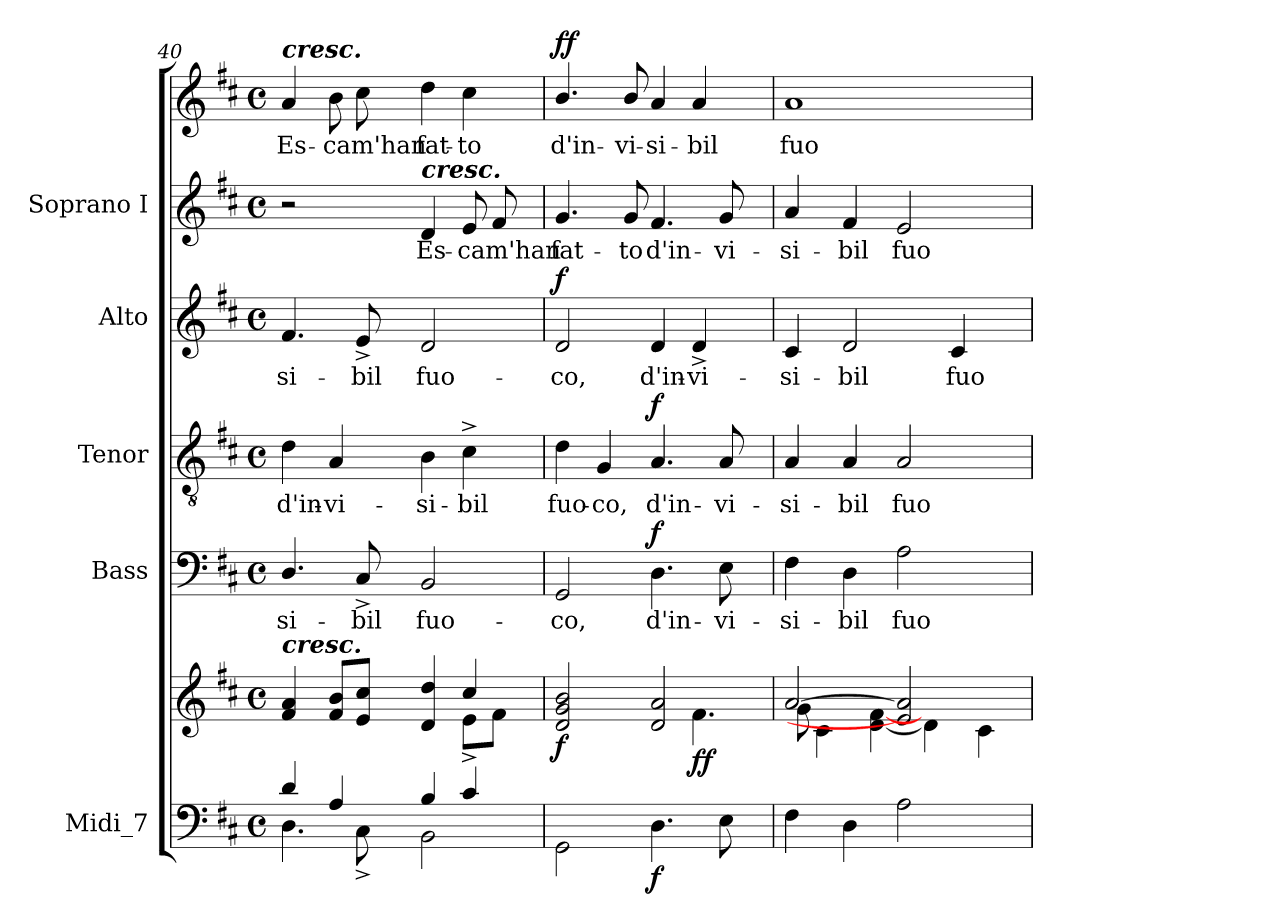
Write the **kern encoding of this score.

**kern	**kern	**dynam	**kern	**text	**dynam	**kern	**text	**dynam	**kern	**text	**dynam	**kern	**text	**kern	**text	**dynam
*part5	*part5	*part5	*part4	*part4	*part4	*part3	*part3	*part3	*part2	*part2	*part2	*part1	*part1	*part1	*part1	*part1
*staff7	*staff6	*staff6/7	*staff5	*staff5	*staff5	*staff4	*staff4	*staff4	*staff3	*staff3	*staff3	*staff2	*staff2	*staff1	*staff1	*staff1/2
*I"Midi_7	*	*	*I"Bass	*	*	*I"Tenor	*	*	*I"Alto	*	*	*I"Soprano I	*	*	*	*
*	*	*	*I'B	*	*	*I'T	*	*	*I'A	*	*	*I'S	*	*	*	*
*clefF4	*clefG2	*	*clefF4	*	*	*clefGv2	*	*	*clefG2	*	*	*clefG2	*	*clefG2	*	*
*k[f#c#]	*k[f#c#]	*	*k[f#c#]	*	*	*k[f#c#]	*	*	*k[f#c#]	*	*	*k[f#c#]	*	*k[f#c#]	*	*
*D:	*D:	*	*D:	*	*	*D:	*	*	*D:	*	*	*D:	*	*D:	*	*
*M4/4	*M4/4	*	*M4/4	*	*	*M4/4	*	*	*M4/4	*	*	*M4/4	*	*M4/4	*	*
*met(c)	*met(c)	*	*met(c)	*	*	*met(c)	*	*	*met(c)	*	*	*met(c)	*	*met(c)	*	*
=40	=40	=40	=40	=40	=40	=40	=40	=40	=40	=40	=40	=40	=40	=40	=40	=40
*^	*^	*	*	*	*	*	*	*	*	*	*	*	*	*	*	*
!	!	!	!	!	!	!	!	!	!	!	!	!	!	!	!	!LO:TX:a:Bi:t=cresc.	!	!
!	!	!LO:TX:a:Bi:t=cresc.	!	!	!	!	!	!	!	!	!	!	!	!	!	!	!	!
!	!	!	!	!	!	!LO:LY:b	!	!	!LO:LY:b	!	!	!LO:LY:b	!	!	!	!	!LO:LY:b	!
4d/	4.D\	4f#/ 4a/	2.ryy	.	4.D/	-si-	.	4d	d'in-	.	4.f#	-si-	.	2r	.	4a	Es-	.
!	!	!	!	!	!	!	!	!	!LO:LY:b	!	!	!	!	!	!	!	!LO:LY:b	!
4A/	.	8f#/ 8b/L	.	.	.	.	.	4A	-vi-	.	.	.	.	.	.	8b	-ca	.
!	!	!	!	!	!	!LO:LY:b	!	!	!	!	!	!LO:LY:b	!	!	!	!	!LO:LY:b	!
.	8C#^\	8e/ 8cc#/J	.	.	8C#^	-bil	.	.	.	.	8e^	-bil	.	.	.	8cc#	m'han	.
!	!	!	!	!	!	!	!	!	!	!	!	!	!	!LO:TX:a:Bi:t=cresc.	!	!	!	!
!	!	!	!	!	!	!LO:LY:b	!	!	!LO:LY:b	!	!	!LO:LY:b	!	!	!LO:LY:b	!	!LO:LY:b	!
4B/	2BB\	4d/ 4dd/	.	.	2BB	fuo-	.	4B	-si-	.	2d	fuo-	.	4d	Es-	4dd	fat-	.
!	!	!	!	!	!	!	!	!	!LO:LY:b	!	!	!	!	!	!LO:LY:b	!	!LO:LY:b	!
4c#^/	.	4cc#/	8e\L	.	.	.	.	4c#^	-bil	.	.	.	.	8e	-ca	4cc#	-to	.
!	!	!	!	!	!	!	!	!	!	!	!	!	!	!	!LO:LY:b	!	!	!
.	.	.	8f#\J	.	.	.	.	.	.	.	.	.	.	8f#	m'han	.	.	.
=41	=41	=41	=41	=41	=41	=41	=41	=41	=41	=41	=41	=41	=41	=41	=41	=41	=41	=41
!	!	!	!	!LO:DY:b	!	!LO:LY:b	!	!	!LO:LY:b	!	!	!LO:LY:b	!LO:DY:b	!	!LO:LY:b	!	!LO:LY:b	!LO:DY:b=2
!	!	!	!	!	!	!	!	!	!	!	!	!	!	!	!	!	!	!LO:DY:n=1:b
1ryy	2GG\	2d/ 2g/ 2b/	2.ryy	f	2GG	-co,	.	4d	fuo-	.	2d	-co,	f	4.g	fat-	4.b/	d'in-	f f
!	!	!	!	!	!	!	!	!	!LO:LY:b	!	!	!	!	!	!	!	!	!
.	.	.	.	.	.	.	.	4G	-co,	.	.	.	.	.	.	.	.	.
!	!	!	!	!	!	!	!	!	!	!	!	!	!	!	!LO:LY:b	!	!LO:LY:b	!
.	.	.	.	.	.	.	.	.	.	.	.	.	.	8g	-to	8b/	-vi-	.
!	!	!	!	!LO:DY:b=2	!	!LO:LY:b	!LO:DY:b	!	!LO:LY:b	!LO:DY:b	!	!LO:LY:b	!	!	!LO:LY:b	!	!LO:LY:b	!
.	4.D\	2d/ 2a/	.	f	4.D	d'in-	f	4.A	d'in-	f	4d	d'in-	.	4.f#	d'in-	4a	-si-	.
!	!	!	!	!LO:DY:b	!	!	!	!	!	!	!	!LO:LY:b	!	!	!	!	!LO:LY:b	!
!	!	!	!	!LO:DY:n=1:b	!	!	!	!	!	!	!	!	!	!	!	!	!	!
.	.	.	4.f#\	f f	.	.	.	.	.	.	4d^	-vi-	.	.	.	4a	-bil	.
!	!	!	!	!	!	!LO:LY:b	!	!	!LO:LY:b	!	!	!	!	!	!LO:LY:b	!	!	!
.	8E\	.	.	.	8E	-vi-	.	8A	-vi-	.	.	.	.	8g	-vi-	.	.	.
8ryy	8ryy	8ryy	.	.	8ryy	.	.	8ryy	.	.	8ryy	.	.	8ryy	.	8ryy	.	.
=42	=42	=42	=42	=42	=42	=42	=42	=42	=42	=42	=42	=42	=42	=42	=42	=42	=42	=42
!	!	!	!	!	!	!LO:LY:b	!	!	!LO:LY:b	!	!	!LO:LY:b	!	!	!LO:LY:b	!	!LO:LY:b	!
1ryy	4F#\	[2a/	8g\	.	4F#	-si-	.	4A	-si-	.	4c#	-si-	.	4a	-si-	1a	-fuo-	.
.	.	.	4c#\	.	.	.	.	.	.	.	.	.	.	.	.	.	.	.
!	!	!	!	!	!	!LO:LY:b	!	!	!LO:LY:b	!	!	!LO:LY:b	!	!	!LO:LY:b	!	!	!
.	4D\	.	.	.	4D	-bil	.	4A	-bil	.	2d	-bil	.	4f#	-bil	.	.	.
.	.	.	[4d\ [4f#\	.	.	.	.	.	.	.	.	.	.	.	.	.	.	.
!	!	!	!	!	!	!LO:LY:b	!	!	!LO:LY:b	!	!	!	!	!	!LO:LY:b	!	!	!
.	2A\	2e/] 2a/]	.	.	2A	fuo-	.	2A	fuo-	.	.	.	.	2e	fuo-	.	.	.
.	.	.	4d\]	.	.	.	.	.	.	.	.	.	.	.	.	.	.	.
!	!	!	!	!	!	!	!	!	!	!	!	!LO:LY:b	!	!	!	!	!	!
.	.	.	.	.	.	.	.	.	.	.	4c#	fuo-	.	.	.	.	.	.
.	.	.	4c#\	.	.	.	.	.	.	.	.	.	.	.	.	.	.	.
8ryy	8ryy	8ryy	.	.	8ryy	.	.	8ryy	.	.	8ryy	.	.	8ryy	.	8ryy	.	.
*v	*v	*	*	*	*	*	*	*	*	*	*	*	*	*	*	*	*	*
*	*v	*v	*	*	*	*	*	*	*	*	*	*	*	*	*	*	*
=	=	=	=	=	=	=	=	=	=	=	=	=	=	=	=	=
*-	*-	*-	*-	*-	*-	*-	*-	*-	*-	*-	*-	*-	*-	*-	*-	*-
